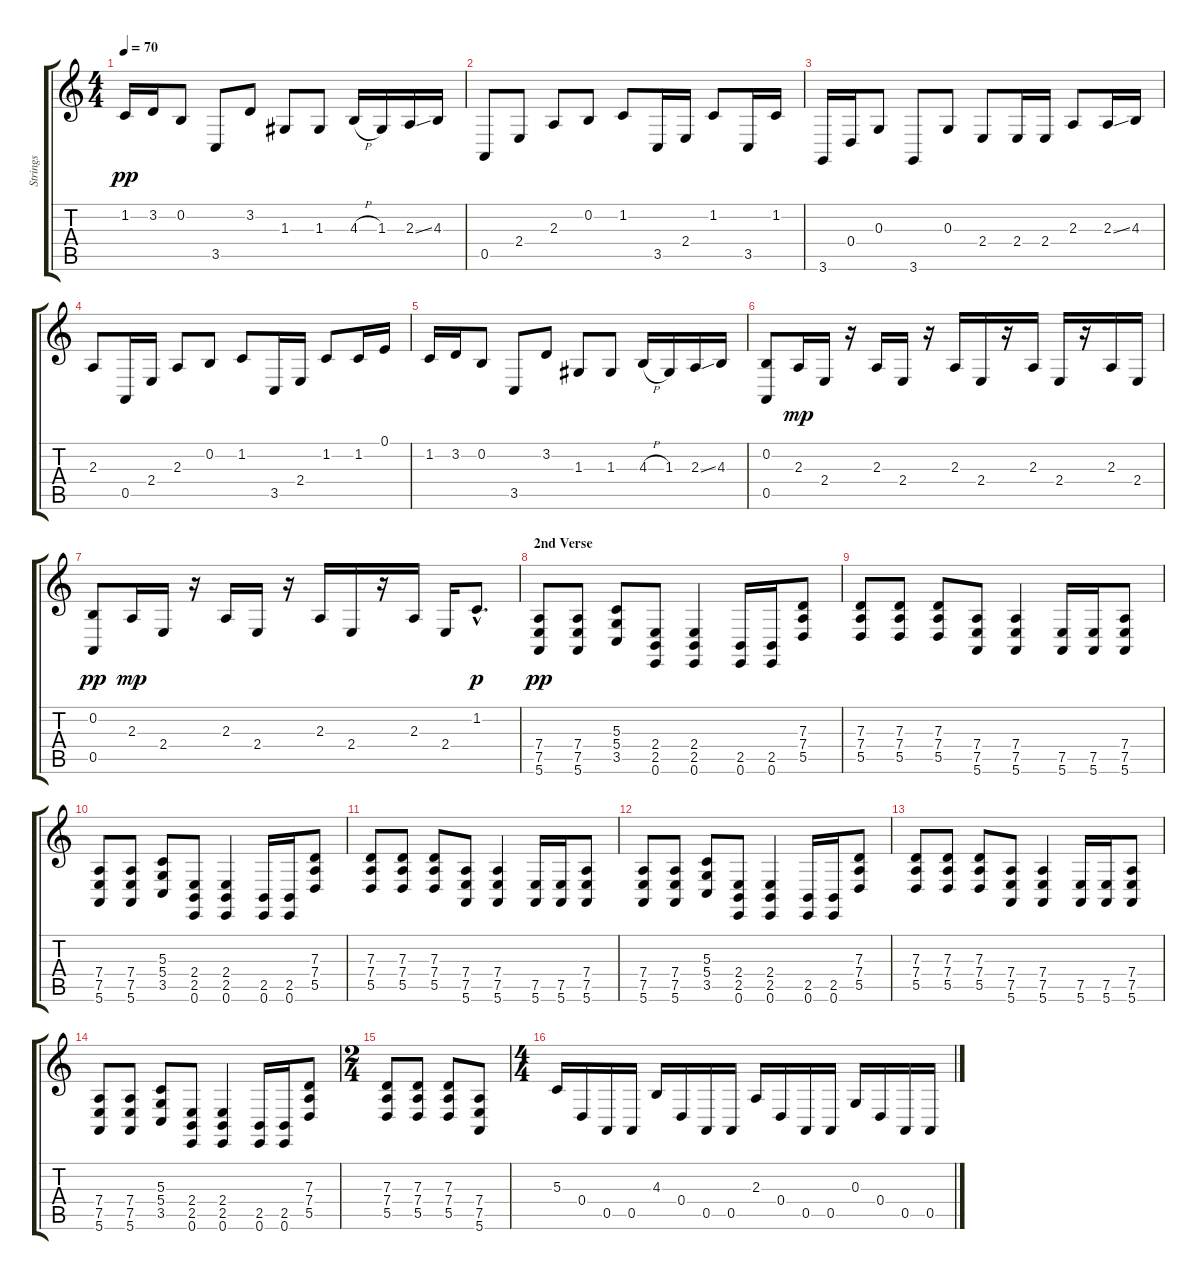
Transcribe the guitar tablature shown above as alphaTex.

\track ("Strings" "Strings") {instrument stringensemble1}
\staff {score tabs}
\tuning (E4 B3 G3 D3 A2 E2) {hide}
\ts (4 4)
\tempo 70
\clef g2
\ks c
1.2.16{dy pp} 3.2.16 0.2.8 3.5.8 3.2.8 1.3.8 1.3.8 4.3{h}.16 1.3.16 2.3{ss}.16 4.3.16 |
0.5.8 2.4.8 2.3.8 0.2.8 1.2.8 3.5.16 2.4.16 1.2.8 3.5.16 1.2.16 |
3.6.16 0.4.16 0.3.8 3.6.8 0.3.8 2.4.8 2.4.16 2.4.16 2.3.8 2.3{ss}.16 4.3.16 |
2.3.8 0.5.16 2.4.16 2.3.8 0.2.8 1.2.8 3.5.16 2.4.16 1.2.8 1.2.16 0.1.16 |
1.2.16 3.2.16 0.2.8 3.5.8 3.2.8 1.3.8 1.3.8 4.3{h}.16 1.3.16 2.3{ss}.16 4.3.16 |
(0.2 0.5).8 2.3.16{dy mp} 2.4.16 r.16 2.3.16 2.4.16 r.16 2.3.16 2.4.16 r.16 2.3.16 2.4.16 r.16 2.3.16 2.4.16 |
(0.2 0.5).8{dy pp} 2.3.16{dy mp} 2.4.16 r.16 2.3.16 2.4.16 r.16 2.3.16 2.4.16 r.16 2.3.16 2.4.16 1.2{hac}.8{d dy p} |
\section ("" "2nd Verse")
(7.4 7.5 5.6).8{dy pp} (7.4 7.5 5.6).8 (5.3 5.4 3.5).8 (2.4 2.5 0.6).8 (2.4 2.5 0.6).4 (2.5 0.6).16 (2.5 0.6).16 (7.3 7.4 5.5).8 |
(7.3 7.4 5.5).8 (7.3 7.4 5.5).8 (7.3 7.4 5.5).8 (7.4 7.5 5.6).8 (7.4 7.5 5.6).4 (7.5 5.6).16 (7.5 5.6).16 (7.4 7.5 5.6).8 |
(7.4 7.5 5.6).8 (7.4 7.5 5.6).8 (5.3 5.4 3.5).8 (2.4 2.5 0.6).8 (2.4 2.5 0.6).4 (2.5 0.6).16 (2.5 0.6).16 (7.3 7.4 5.5).8 |
(7.3 7.4 5.5).8 (7.3 7.4 5.5).8 (7.3 7.4 5.5).8 (7.4 7.5 5.6).8 (7.4 7.5 5.6).4 (7.5 5.6).16 (7.5 5.6).16 (7.4 7.5 5.6).8 |
(7.4 7.5 5.6).8 (7.4 7.5 5.6).8 (5.3 5.4 3.5).8 (2.4 2.5 0.6).8 (2.4 2.5 0.6).4 (2.5 0.6).16 (2.5 0.6).16 (7.3 7.4 5.5).8 |
(7.3 7.4 5.5).8 (7.3 7.4 5.5).8 (7.3 7.4 5.5).8 (7.4 7.5 5.6).8 (7.4 7.5 5.6).4 (7.5 5.6).16 (7.5 5.6).16 (7.4 7.5 5.6).8 |
(7.4 7.5 5.6).8 (7.4 7.5 5.6).8 (5.3 5.4 3.5).8 (2.4 2.5 0.6).8 (2.4 2.5 0.6).4 (2.5 0.6).16 (2.5 0.6).16 (7.3 7.4 5.5).8 |
\ts (2 4)
(7.3 7.4 5.5).8 (7.3 7.4 5.5).8 (7.3 7.4 5.5).8 (7.4 7.5 5.6).8 |
\ts (4 4)
5.3.16 0.4.16 0.5.16 0.5.16 4.3.16 0.4.16 0.5.16 0.5.16 2.3.16 0.4.16 0.5.16 0.5.16 0.3.16 0.4.16 0.5.16 0.5.16
